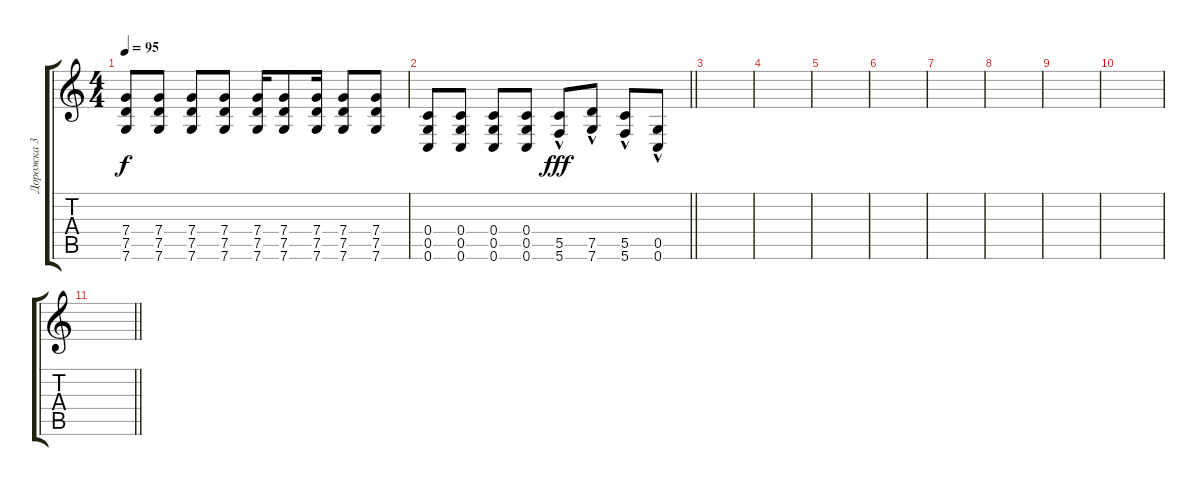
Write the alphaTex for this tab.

\track ("Дорожка 3" "Дорожка 3") {instrument distortionguitar}
\staff {score tabs}
\tuning (D4 A3 F3 C3 G2 C2) {hide}
\ts (4 4)
\tempo 95
\clef g2
\ks c
(7.4 7.5 7.6).8{dy f} (7.4 7.5 7.6).8 (7.4 7.5 7.6).8 (7.4 7.5 7.6).8 (7.4 7.5 7.6).16 (7.4 7.5 7.6).8 (7.4 7.5 7.6).16 (7.4 7.5 7.6).8 (7.4 7.5 7.6).8 |
\barLineRight lightlight
(0.4 0.5 0.6).8 (0.4 0.5 0.6).8 (0.4 0.5 0.6).8 (0.4 0.5 0.6).8 (5.5 5.6{hac}).8{dy fff} (7.5 7.6{hac}).8 (5.5 5.6{hac}).8 (0.5 0.6{hac}).8 |
|
|
|
|
|
|
|
|
\barLineRight lightlight
